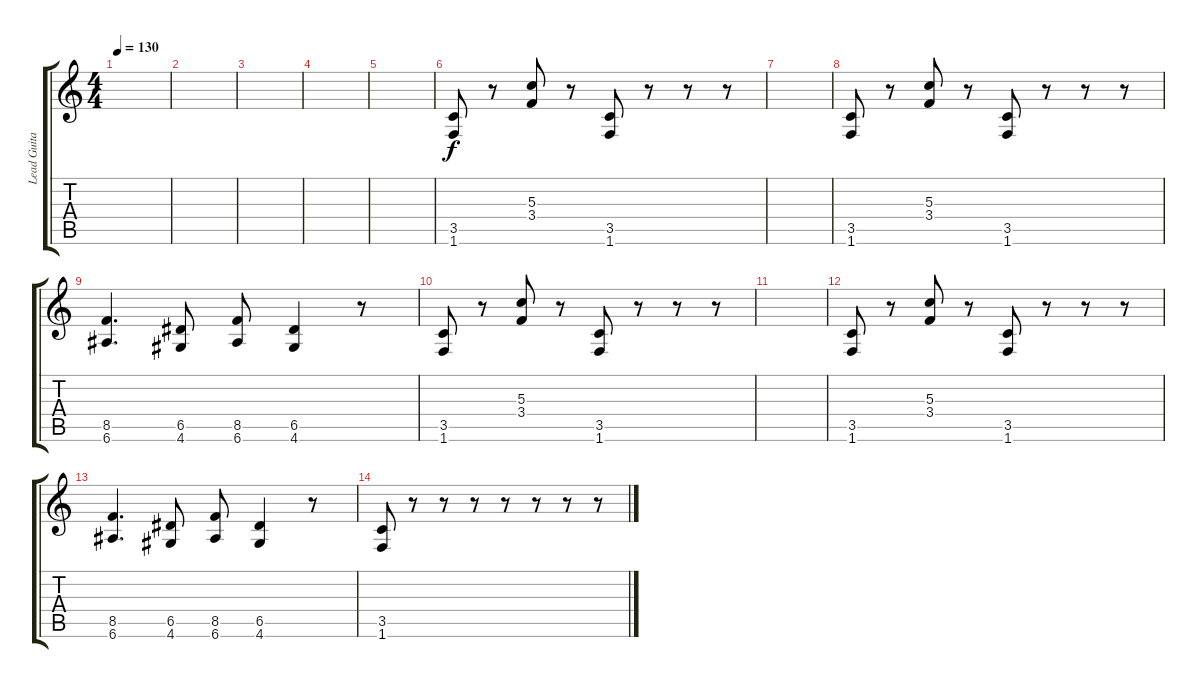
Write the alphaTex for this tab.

\track ("Lead Guitar" "Lead Guita") {instrument distortionguitar}
\staff {score tabs}
\tuning (E4 B3 G3 D3 A2 E2) {hide}
\ts (4 4)
\tempo 130
\clef g2
\ks c
|
|
|
|
|
(3.5 1.6).8 r.8 (5.3 3.4).8 r.8 (3.5 1.6).8 r.8 r.8 r.8 |
|
(3.5 1.6).8 r.8 (5.3 3.4).8 r.8 (3.5 1.6).8 r.8 r.8 r.8 |
(8.5 6.6).4{d} (6.5 4.6).8 (8.5 6.6).8 (6.5 4.6).4 r.8 |
(3.5 1.6).8 r.8 (5.3 3.4).8 r.8 (3.5 1.6).8 r.8 r.8 r.8 |
|
(3.5 1.6).8 r.8 (5.3 3.4).8 r.8 (3.5 1.6).8 r.8 r.8 r.8 |
(8.5 6.6).4{d} (6.5 4.6).8 (8.5 6.6).8 (6.5 4.6).4 r.8 |
(3.5 1.6).8 r.8 r.8 r.8 r.8 r.8 r.8 r.8
